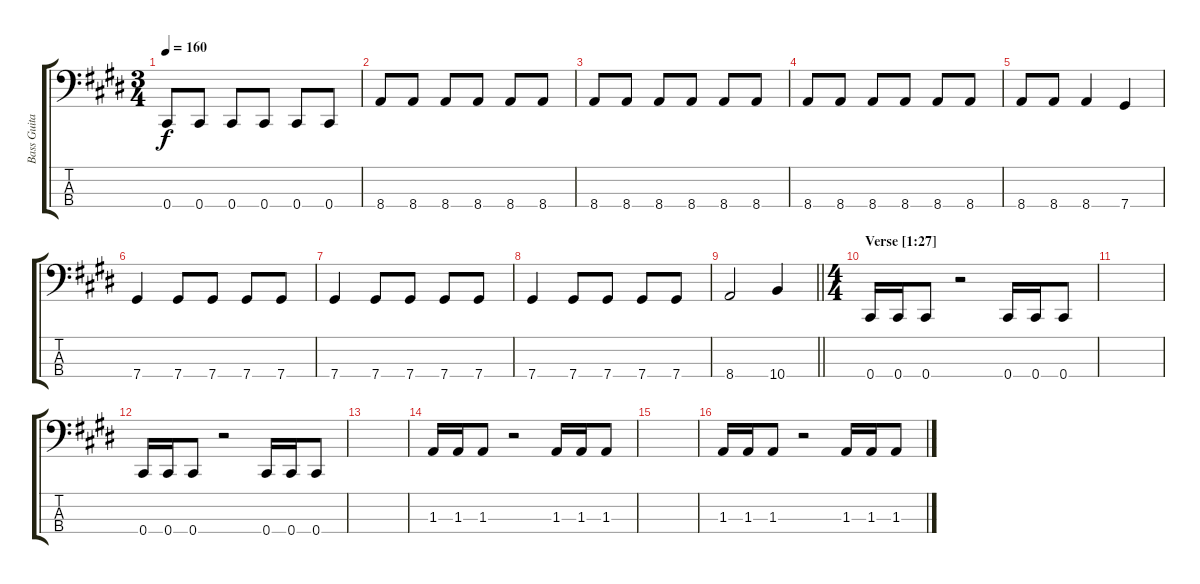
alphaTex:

\track ("Bass Guitar" "Bass Guita") {instrument electricbassfinger}
\staff {score tabs}
\tuning (Gb2 Db2 Ab1 Db1) {hide}
\ts (3 4)
\tempo 160
\clef f4
\ks c#minor
0.4.8{dy f} 0.4.8 0.4.8 0.4.8 0.4.8 0.4.8 |
8.4.8 8.4.8 8.4.8 8.4.8 8.4.8 8.4.8 |
8.4.8 8.4.8 8.4.8 8.4.8 8.4.8 8.4.8 |
8.4.8 8.4.8 8.4.8 8.4.8 8.4.8 8.4.8 |
8.4.8 8.4.8 8.4.4 7.4.4 |
7.4.4 7.4.8 7.4.8 7.4.8 7.4.8 |
7.4.4 7.4.8 7.4.8 7.4.8 7.4.8 |
7.4.4 7.4.8 7.4.8 7.4.8 7.4.8 |
\barLineRight lightlight
8.4.2 10.4.4 |
\ts (4 4)
\section ("" "Verse [1:27]")
0.4.16 0.4.16 0.4.8 r.2 0.4.16 0.4.16 0.4.8 |
|
0.4.16 0.4.16 0.4.8 r.2 0.4.16 0.4.16 0.4.8 |
|
1.3.16 1.3.16 1.3.8 r.2 1.3.16 1.3.16 1.3.8 |
|
1.3.16 1.3.16 1.3.8 r.2 1.3.16 1.3.16 1.3.8
